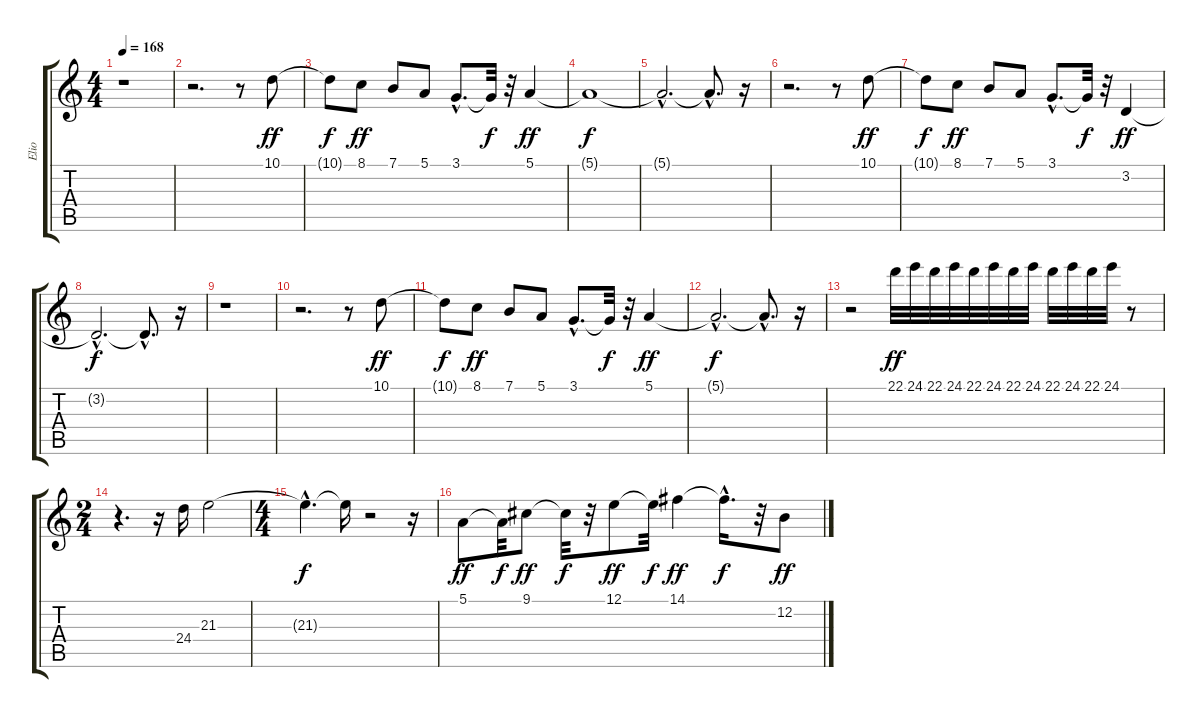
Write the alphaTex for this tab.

\track ("Elio" "Elio") {instrument flute}
\staff {score tabs}
\tuning (E4 B3 G3 D3 A2 E2) {hide}
\ts (4 4)
\tempo 168
\clef g2
\ks c
r.1{dy ff} |
r.2{d} r.8 10.1.8 |
10.1{t}.8{dy f} 8.1.8{dy ff} 7.1.8 5.1.8 3.1{hac}.8{d} 3.1{t}.32{dy f} r.32 5.1.4{dy ff} |
5.1{t}.1{dy f} |
5.1{hac t}.2{d} 5.1{hac t}.8{d} r.16 |
r.2{d} r.8 10.1.8{dy ff} |
10.1{t}.8{dy f} 8.1.8{dy ff} 7.1.8 5.1.8 3.1{hac}.8{d} 3.1{t}.32{dy f} r.32 3.2.4{dy ff} |
3.2{hac t}.2{d dy f} 3.2{hac t}.8{d} r.16 |
r.1 |
r.2{d} r.8 10.1.8{dy ff} |
10.1{t}.8{dy f} 8.1.8{dy ff} 7.1.8 5.1.8 3.1{hac}.8{d} 3.1{t}.32{dy f} r.32 5.1.4{dy ff} |
5.1{hac t}.2{d dy f} 5.1{hac t}.8{d} r.16 |
r.2 22.1.32{dy ff} 24.1.32 22.1.32 24.1.32 22.1.32 24.1.32 22.1.32 24.1.32 22.1.32 24.1.32 22.1.32 24.1.32 r.8 |
\ts (2 4)
r.4{d} r.16 24.4.16 21.3.2 |
\ts (4 4)
21.3{hac t}.4{d dy f} 21.3{t}.16 r.2 r.16 |
5.1.8{dy ff} 5.1{t}.32{dy f} 9.1.8{dy ff} 9.1{t}.32{dy f} r.32 12.1.8{dy ff} 12.1{t}.32{dy f} 14.1.4{dy ff} 14.1{hac t}.16{d dy f} r.32 12.2.8{dy ff}
